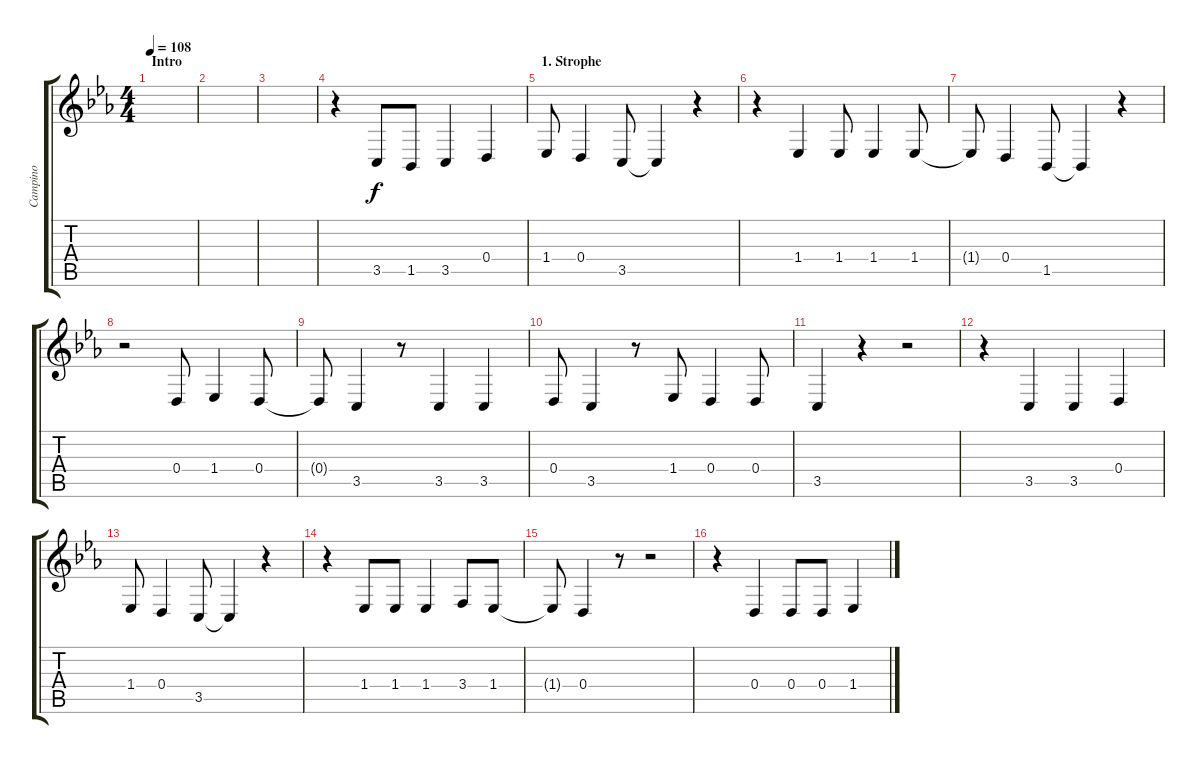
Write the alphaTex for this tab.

\track ("Campino" "Campino") {instrument stringensemble1}
\staff {score tabs}
\tuning (E4 B3 G3 D3 A2 E2) {hide}
\ts (4 4)
\section ("" "Intro")
\tempo 108
\clef g2
\ks eb
|
|
|
r.4 3.5.8 1.5.8 3.5.4 0.4.4 |
\section ("" "1. Strophe")
1.4.8 0.4.4 3.5.8 3.5{t}.4 r.4 |
r.4 1.4.4 1.4.8 1.4.4 1.4.8 |
1.4{t}.8 0.4.4 1.5.8 1.5{t}.4 r.4 |
r.2 0.4.8 1.4.4 0.4.8 |
0.4{t}.8 3.5.4 r.8 3.5.4 3.5.4 |
0.4.8 3.5.4 r.8 1.4.8 0.4.4 0.4.8 |
3.5.4 r.4 r.2 |
r.4 3.5.4 3.5.4 0.4.4 |
1.4.8 0.4.4 3.5.8 3.5{t}.4 r.4 |
r.4 1.4.8 1.4.8 1.4.4 3.4.8 1.4.8 |
1.4{t}.8 0.4.4 r.8 r.2 |
r.4 0.4.4 0.4.8 0.4.8 1.4.4
